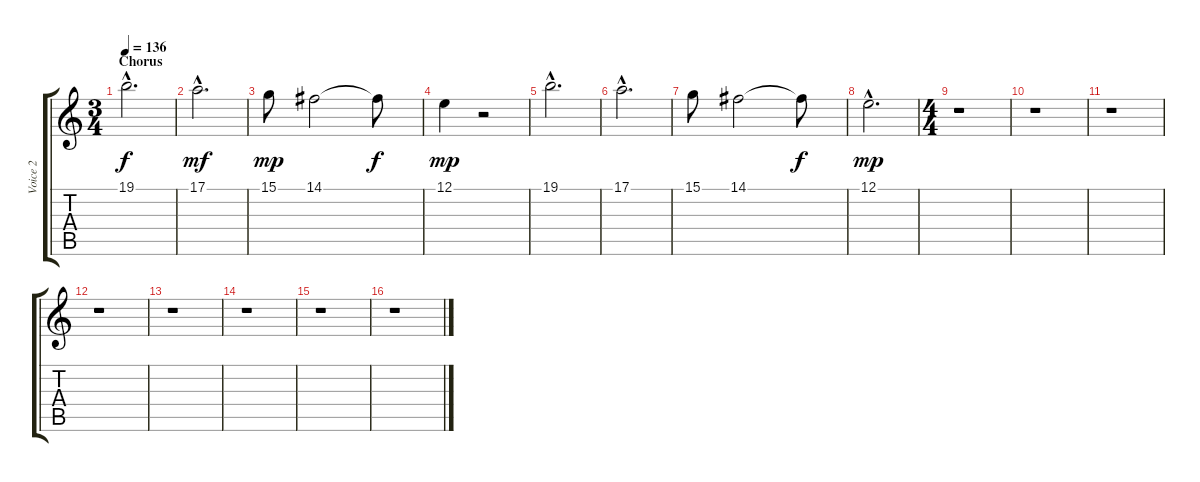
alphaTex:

\track ("Voice 2" "Voice 2") {instrument lead2sawtooth}
\staff {score tabs}
\tuning (E4 B3 G3 D3 A2 E2) {hide}
\ts (3 4)
\section ("" "Chorus")
\tempo 136
\clef g2
\ks c
19.1{hac}.2{d dy f} |
17.1{hac}.2{d dy mf} |
15.1.8{dy mp} 14.1.2 14.1{t}.8{dy f} |
12.1.4{dy mp} r.2 |
19.1{hac}.2{d} |
17.1{hac}.2{d} |
15.1.8 14.1.2 14.1{t}.8{dy f} |
12.1{hac}.2{d dy mp} |
\ts (4 4)
r.1 |
r.1 |
r.1 |
r.1 |
r.1 |
r.1 |
r.1 |
r.1
